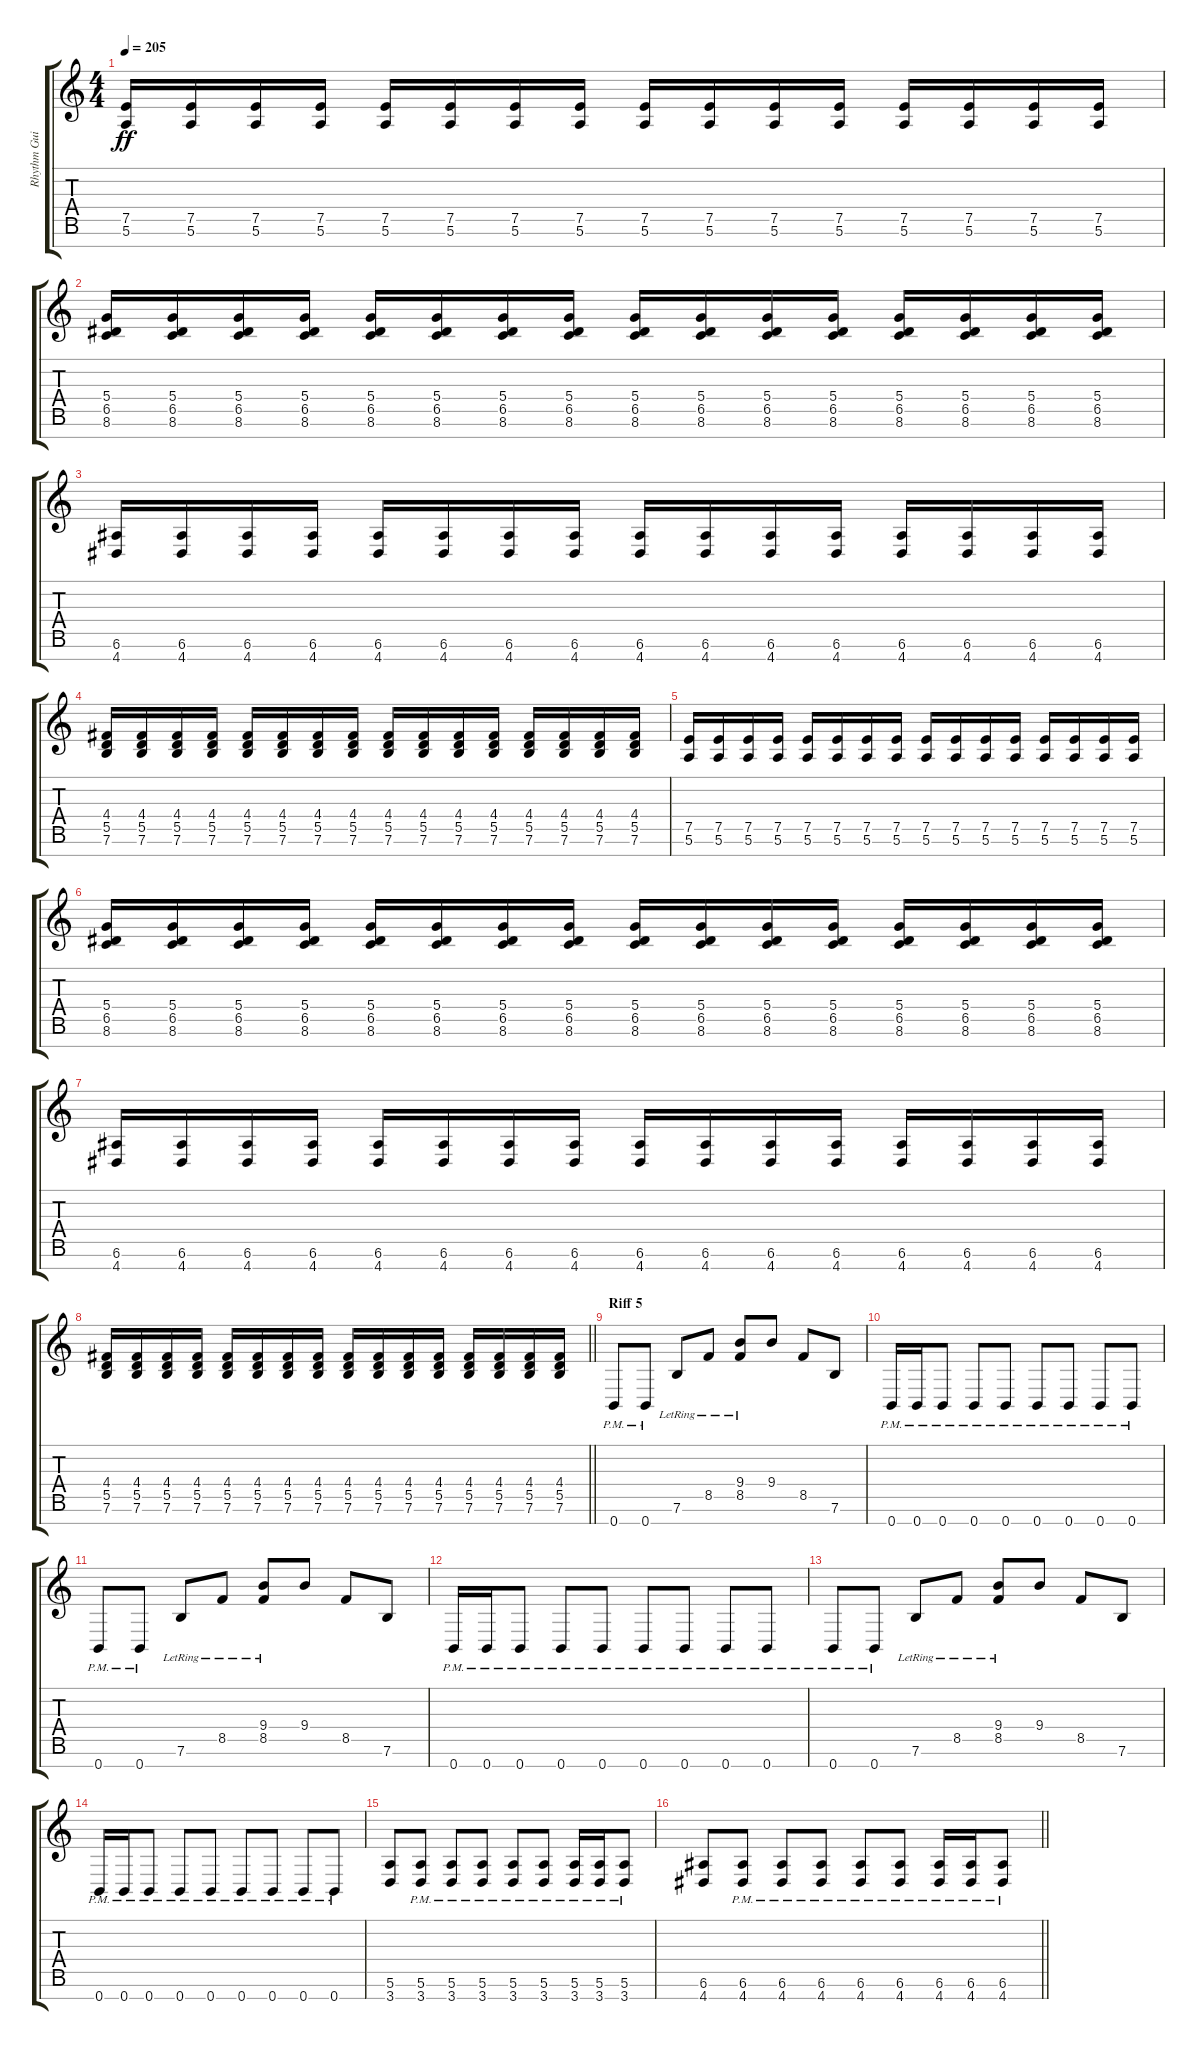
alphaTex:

\track ("Rhythm Guitar 2" "Rhythm Gui") {instrument overdrivenguitar}
\staff {score tabs}
\tuning (E4 B3 G3 D3 A2 E2 B1) {hide}
\ts (4 4)
\tempo 205
\clef g2
\ks c
(7.5 5.6).16{dy ff} (7.5 5.6).16 (7.5 5.6).16 (7.5 5.6).16 (7.5 5.6).16 (7.5 5.6).16 (7.5 5.6).16 (7.5 5.6).16 (7.5 5.6).16 (7.5 5.6).16 (7.5 5.6).16 (7.5 5.6).16 (7.5 5.6).16 (7.5 5.6).16 (7.5 5.6).16 (7.5 5.6).16 |
(5.4 6.5 8.6).16 (5.4 6.5 8.6).16 (5.4 6.5 8.6).16 (5.4 6.5 8.6).16 (5.4 6.5 8.6).16 (5.4 6.5 8.6).16 (5.4 6.5 8.6).16 (5.4 6.5 8.6).16 (5.4 6.5 8.6).16 (5.4 6.5 8.6).16 (5.4 6.5 8.6).16 (5.4 6.5 8.6).16 (5.4 6.5 8.6).16 (5.4 6.5 8.6).16 (5.4 6.5 8.6).16 (5.4 6.5 8.6).16 |
(6.6 4.7).16 (6.6 4.7).16 (6.6 4.7).16 (6.6 4.7).16 (6.6 4.7).16 (6.6 4.7).16 (6.6 4.7).16 (6.6 4.7).16 (6.6 4.7).16 (6.6 4.7).16 (6.6 4.7).16 (6.6 4.7).16 (6.6 4.7).16 (6.6 4.7).16 (6.6 4.7).16 (6.6 4.7).16 |
(4.4 5.5 7.6).16 (4.4 5.5 7.6).16 (4.4 5.5 7.6).16 (4.4 5.5 7.6).16 (4.4 5.5 7.6).16 (4.4 5.5 7.6).16 (4.4 5.5 7.6).16 (4.4 5.5 7.6).16 (4.4 5.5 7.6).16 (4.4 5.5 7.6).16 (4.4 5.5 7.6).16 (4.4 5.5 7.6).16 (4.4 5.5 7.6).16 (4.4 5.5 7.6).16 (4.4 5.5 7.6).16 (4.4 5.5 7.6).16 |
(7.5 5.6).16 (7.5 5.6).16 (7.5 5.6).16 (7.5 5.6).16 (7.5 5.6).16 (7.5 5.6).16 (7.5 5.6).16 (7.5 5.6).16 (7.5 5.6).16 (7.5 5.6).16 (7.5 5.6).16 (7.5 5.6).16 (7.5 5.6).16 (7.5 5.6).16 (7.5 5.6).16 (7.5 5.6).16 |
(5.4 6.5 8.6).16 (5.4 6.5 8.6).16 (5.4 6.5 8.6).16 (5.4 6.5 8.6).16 (5.4 6.5 8.6).16 (5.4 6.5 8.6).16 (5.4 6.5 8.6).16 (5.4 6.5 8.6).16 (5.4 6.5 8.6).16 (5.4 6.5 8.6).16 (5.4 6.5 8.6).16 (5.4 6.5 8.6).16 (5.4 6.5 8.6).16 (5.4 6.5 8.6).16 (5.4 6.5 8.6).16 (5.4 6.5 8.6).16 |
(6.6 4.7).16 (6.6 4.7).16 (6.6 4.7).16 (6.6 4.7).16 (6.6 4.7).16 (6.6 4.7).16 (6.6 4.7).16 (6.6 4.7).16 (6.6 4.7).16 (6.6 4.7).16 (6.6 4.7).16 (6.6 4.7).16 (6.6 4.7).16 (6.6 4.7).16 (6.6 4.7).16 (6.6 4.7).16 |
\barLineRight lightlight
(4.4 5.5 7.6).16 (4.4 5.5 7.6).16 (4.4 5.5 7.6).16 (4.4 5.5 7.6).16 (4.4 5.5 7.6).16 (4.4 5.5 7.6).16 (4.4 5.5 7.6).16 (4.4 5.5 7.6).16 (4.4 5.5 7.6).16 (4.4 5.5 7.6).16 (4.4 5.5 7.6).16 (4.4 5.5 7.6).16 (4.4 5.5 7.6).16 (4.4 5.5 7.6).16 (4.4 5.5 7.6).16 (4.4 5.5 7.6).16 |
\section ("" "Riff 5")
0.7{pm}.8 0.7{pm}.8 7.6{lr}.8 8.5{lr}.8 (9.4{lr} 8.5{lr}).8 9.4.8 8.5.8 7.6.8 |
0.7{pm}.16 0.7{pm}.16 0.7{pm}.8 0.7{pm}.8 0.7{pm}.8 0.7{pm}.8 0.7{pm}.8 0.7{pm}.8 0.7{pm}.8 |
0.7{pm}.8 0.7{pm}.8 7.6{lr}.8 8.5{lr}.8 (9.4{lr} 8.5{lr}).8 9.4.8 8.5.8 7.6.8 |
0.7{pm}.16 0.7{pm}.16 0.7{pm}.8 0.7{pm}.8 0.7{pm}.8 0.7{pm}.8 0.7{pm}.8 0.7{pm}.8 0.7{pm}.8 |
0.7{pm}.8 0.7{pm}.8 7.6{lr}.8 8.5{lr}.8 (9.4{lr} 8.5{lr}).8 9.4.8 8.5.8 7.6.8 |
0.7{pm}.16 0.7{pm}.16 0.7{pm}.8 0.7{pm}.8 0.7{pm}.8 0.7{pm}.8 0.7{pm}.8 0.7{pm}.8 0.7{pm}.8 |
(5.6 3.7).8 (5.6{pm} 3.7{pm}).8 (5.6{pm} 3.7{pm}).8 (5.6{pm} 3.7{pm}).8 (5.6{pm} 3.7{pm}).8 (5.6{pm} 3.7{pm}).8 (5.6{pm} 3.7{pm}).16 (5.6{pm} 3.7{pm}).16 (5.6{pm} 3.7{pm}).8 |
\barLineRight lightlight
(6.6 4.7).8 (6.6{pm} 4.7{pm}).8 (6.6{pm} 4.7{pm}).8 (6.6{pm} 4.7{pm}).8 (6.6{pm} 4.7{pm}).8 (6.6{pm} 4.7{pm}).8 (6.6{pm} 4.7{pm}).16 (6.6{pm} 4.7{pm}).16 (6.6{pm} 4.7{pm}).8
